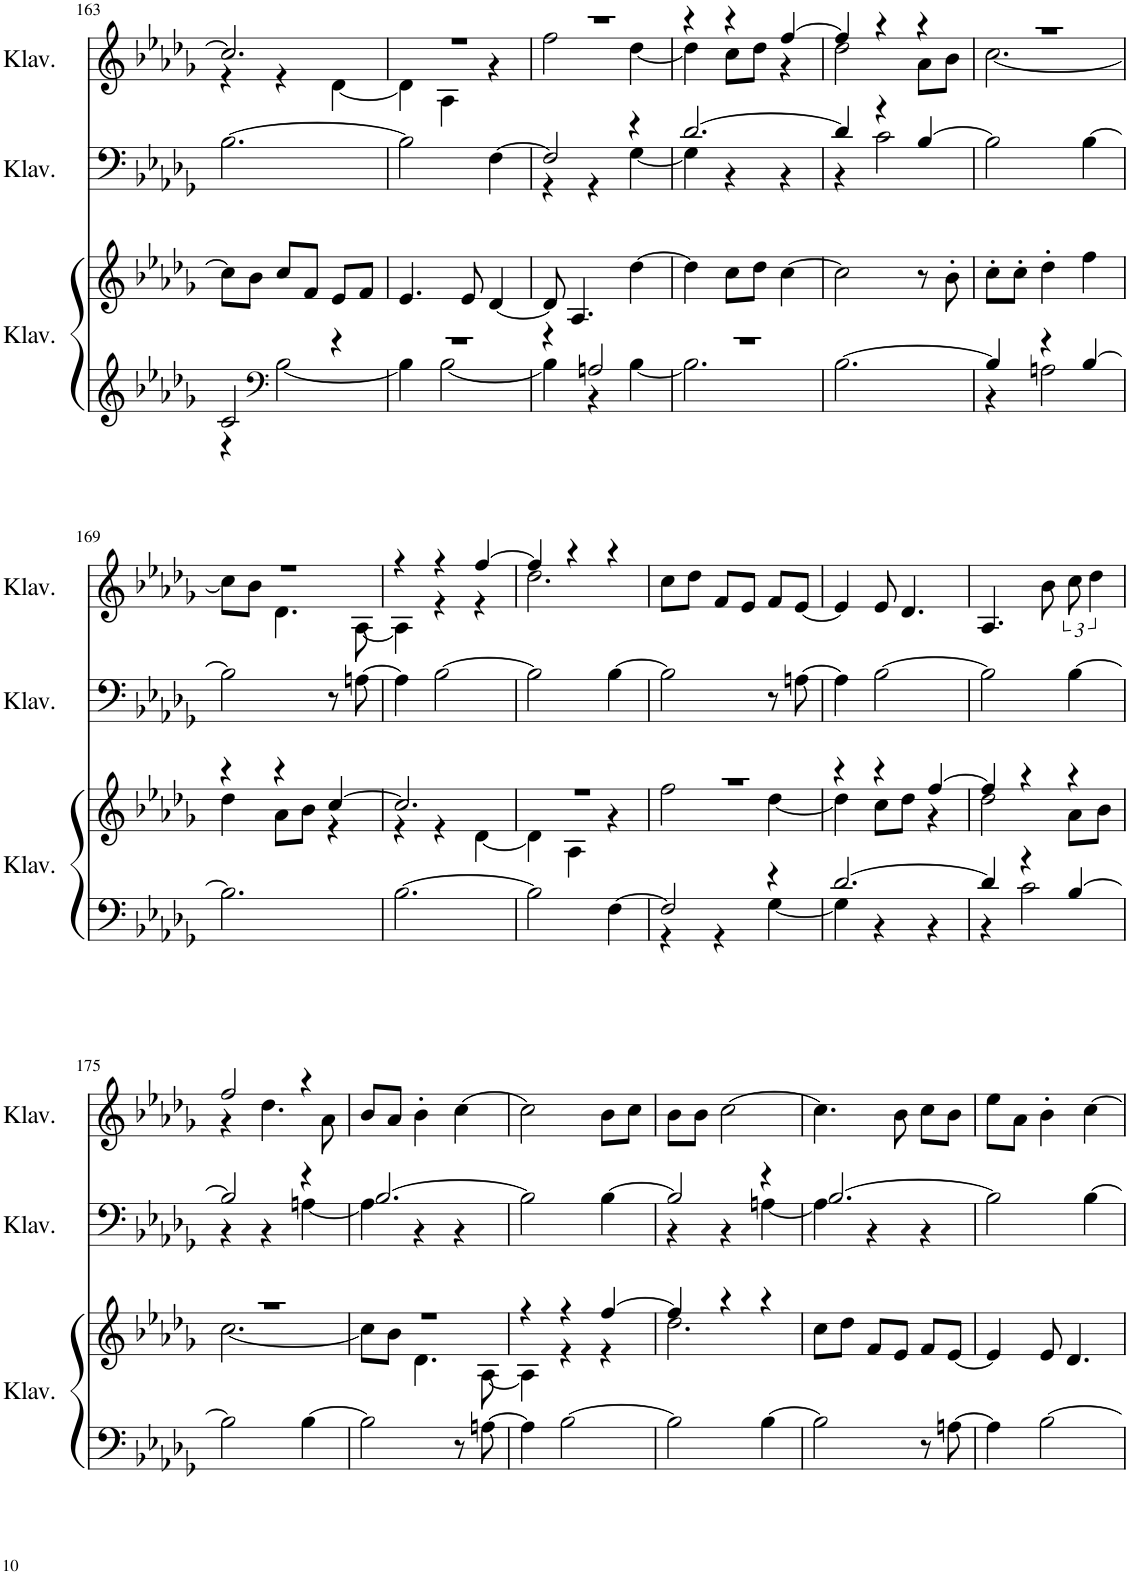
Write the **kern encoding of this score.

**kern	**kern	**kern	**kern
*part3	*part3	*part2	*part1
*staff4	*staff3	*staff2	*staff1
*I"Klavier	*	*I"Klavier	*I"Klavier
*I'Klav.	*	*I'Klav.	*I'Klav.
!!LO:PB:g=z
*clefG2	*clefG2	*clefF4	*clefG2
*k[b-e-a-d-g-]	*k[b-e-a-d-g-]	*k[b-e-a-d-g-]	*k[b-e-a-d-g-]
*M3/4	*M3/4	*M3/4	*M3/4
=163	=163	=163	=163
*^	*	*	*^
2c/	4r	8cc\L]	[2.B-\	2.cc/]	4r
.	.	8b-\J	.	.	.
*clefF4	*	*	*	*	*
.	[2B-\	8cc/L	.	.	4r
.	.	8f/J	.	.	.
4r	.	8e-/L	.	.	[4d-\
.	.	8f/J	.	.	.
=164	=164	=164	=164	=164	=164
2.r	4B-\]	4.e-/	2B-\]	2.r	4d-\]
.	[2B-\	.	.	.	4A-\
.	.	8e-/	.	.	.
.	.	[4d-/	[4F\	.	4r
=165	=165	=165	=165	=165	=165
*	*	*	*^	*	*
4r	4B-\]	8d-/]	2F/]	4r	2.r	2ff\
.	.	4.A-/	.	.	.	.
2An/	4r	.	.	4r	.	.
.	[4B-\	[4dd-\	4r	[4G-\	.	[4dd-\
=166	=166	=166	=166	=166	=166	=166
2.r	2.B-\]	4dd-\]	[2.d-/	4G-\]	4r	4dd-\]
.	.	8cc\L	.	4r	4r	8cc\L
.	.	8dd-\J	.	.	.	8dd-\J
.	.	[4cc\	.	4r	[4ff/	4r
*v	*v	*	*	*	*	*
=167	=167	=167	=167	=167	=167
[2.B-\	2cc\]	4d-/]	4r	4ff/]	2dd-\
.	.	4r	2c\	4r	.
.	8r	[4B-/	.	4r	8a-\L
.	8b-'\	.	.	.	8b-\J
*	*	*v	*v	*	*
=168	=168	=168	=168	=168
*^	*	*	*	*
4B-/]	4r	8cc'\L	2B-\]	2.r	[2.cc\
.	.	8cc'\J	.	.	.
4r	2An\	4dd-'\	.	.	.
[4B-/	.	4ff\	[4B-\	.	.
*v	*v	*	*	*	*
!!LO:LB:g=z	!!
=169	=169	=169	=169	=169
*	*^	*	*	*
2.B-\]	4r	4dd-\	2B-\]	2.r	8cc\L]
.	.	.	.	.	8b-\J
.	4r	8a-\L	.	.	4.d-\
.	.	8b-\J	.	.	.
.	[4cc/	4r	8r	.	.
.	.	.	[8An\	.	[8A-\
=170	=170	=170	=170	=170	=170
[2.B-\	2.cc/]	4r	4A\]	4r	4A-\]
.	.	4r	[2B-\	4r	4r
.	.	[4d-\	.	[4ff/	4r
=171	=171	=171	=171	=171	=171
2B-\]	2.r	4d-\]	2B-\]	4ff/]	2.dd-\
.	.	4A-\	.	4r	.
[4F\	.	4r	[4B-\	4r	.
*	*	*	*	*v	*v
=172	=172	=172	=172	=172
*^	*	*	*	*
2F/]	4r	2.r	2ff\	2B-\]	8cc\L
.	.	.	.	.	8dd-\J
.	4r	.	.	.	8f/L
.	.	.	.	.	8e-/J
4r	[4G-\	.	[4dd-\	8r	8f/L
.	.	.	.	[8An\	[8e-/J
=173	=173	=173	=173	=173	=173
[2.d-/	4G-\]	4r	4dd-\]	4A\]	4e-/]
.	4r	4r	8cc\L	[2B-\	8e-/
.	.	.	8dd-\J	.	4.d-/
.	4r	[4ff/	4r	.	.
=174	=174	=174	=174	=174	=174
4d-/]	4r	4ff/]	2dd-\	2B-\]	4.A-/
4r	2c\	4r	.	.	.
.	.	.	.	.	8b-\
[4B-/	.	4r	8a-\L	[4B-\	12cc\
.	.	.	.	.	6dd-\
.	.	.	8b-\J	.	.
*v	*v	*	*	*	*
!!LO:LB:g=z
=175	=175	=175	=175	=175
*	*	*	*^	*^
2B-\]	2.r	[2.cc\	2B-/]	4r	2ff/	4r
.	.	.	.	4r	.	4.dd-\
[4B-\	.	.	4r	[4An\	4r	.
.	.	.	.	.	.	8a-\
*	*	*	*	*	*v	*v
=176	=176	=176	=176	=176	=176
2B-\]	2.r	8cc\L]	[2.B-/	4A\]	8b-/L
.	.	8b-\J	.	.	8a-/J
.	.	4.d-\	.	4r	4b-'\
8r	.	.	.	4r	[4cc\
[8An\	.	[8A-\	.	.	.
*	*	*	*v	*v	*
=177	=177	=177	=177	=177
4A\]	4r	4A-\]	2B-\]	2cc\]
[2B-\	4r	4r	.	.
.	[4ff/	4r	[4B-\	8b-\L
.	.	.	.	8cc\J
=178	=178	=178	=178	=178
*	*	*	*^	*
2B-\]	4ff/]	2.dd-\	2B-/]	4r	8b-\L
.	.	.	.	.	8b-\J
.	4r	.	.	4r	[2cc\
[4B-\	4r	.	4r	[4An\	.
*	*v	*v	*	*	*
=179	=179	=179	=179	=179
2B-\]	8cc\L	[2.B-/	4A\]	4.cc\]
.	8dd-\J	.	.	.
.	8f/L	.	4r	.
.	8e-/J	.	.	8b-\
8r	8f/L	.	4r	8cc\L
[8An\	[8e-/J	.	.	8b-\J
*	*	*v	*v	*
=180	=180	=180	=180
4A\]	4e-/]	2B-\]	8ee-\L
.	.	.	8a-\J
[2B-\	8e-/	.	4b-'\
.	4.d-/	.	.
.	.	[4B-\	[4cc\
=	=	=	=
*-	*-	*-	*-
